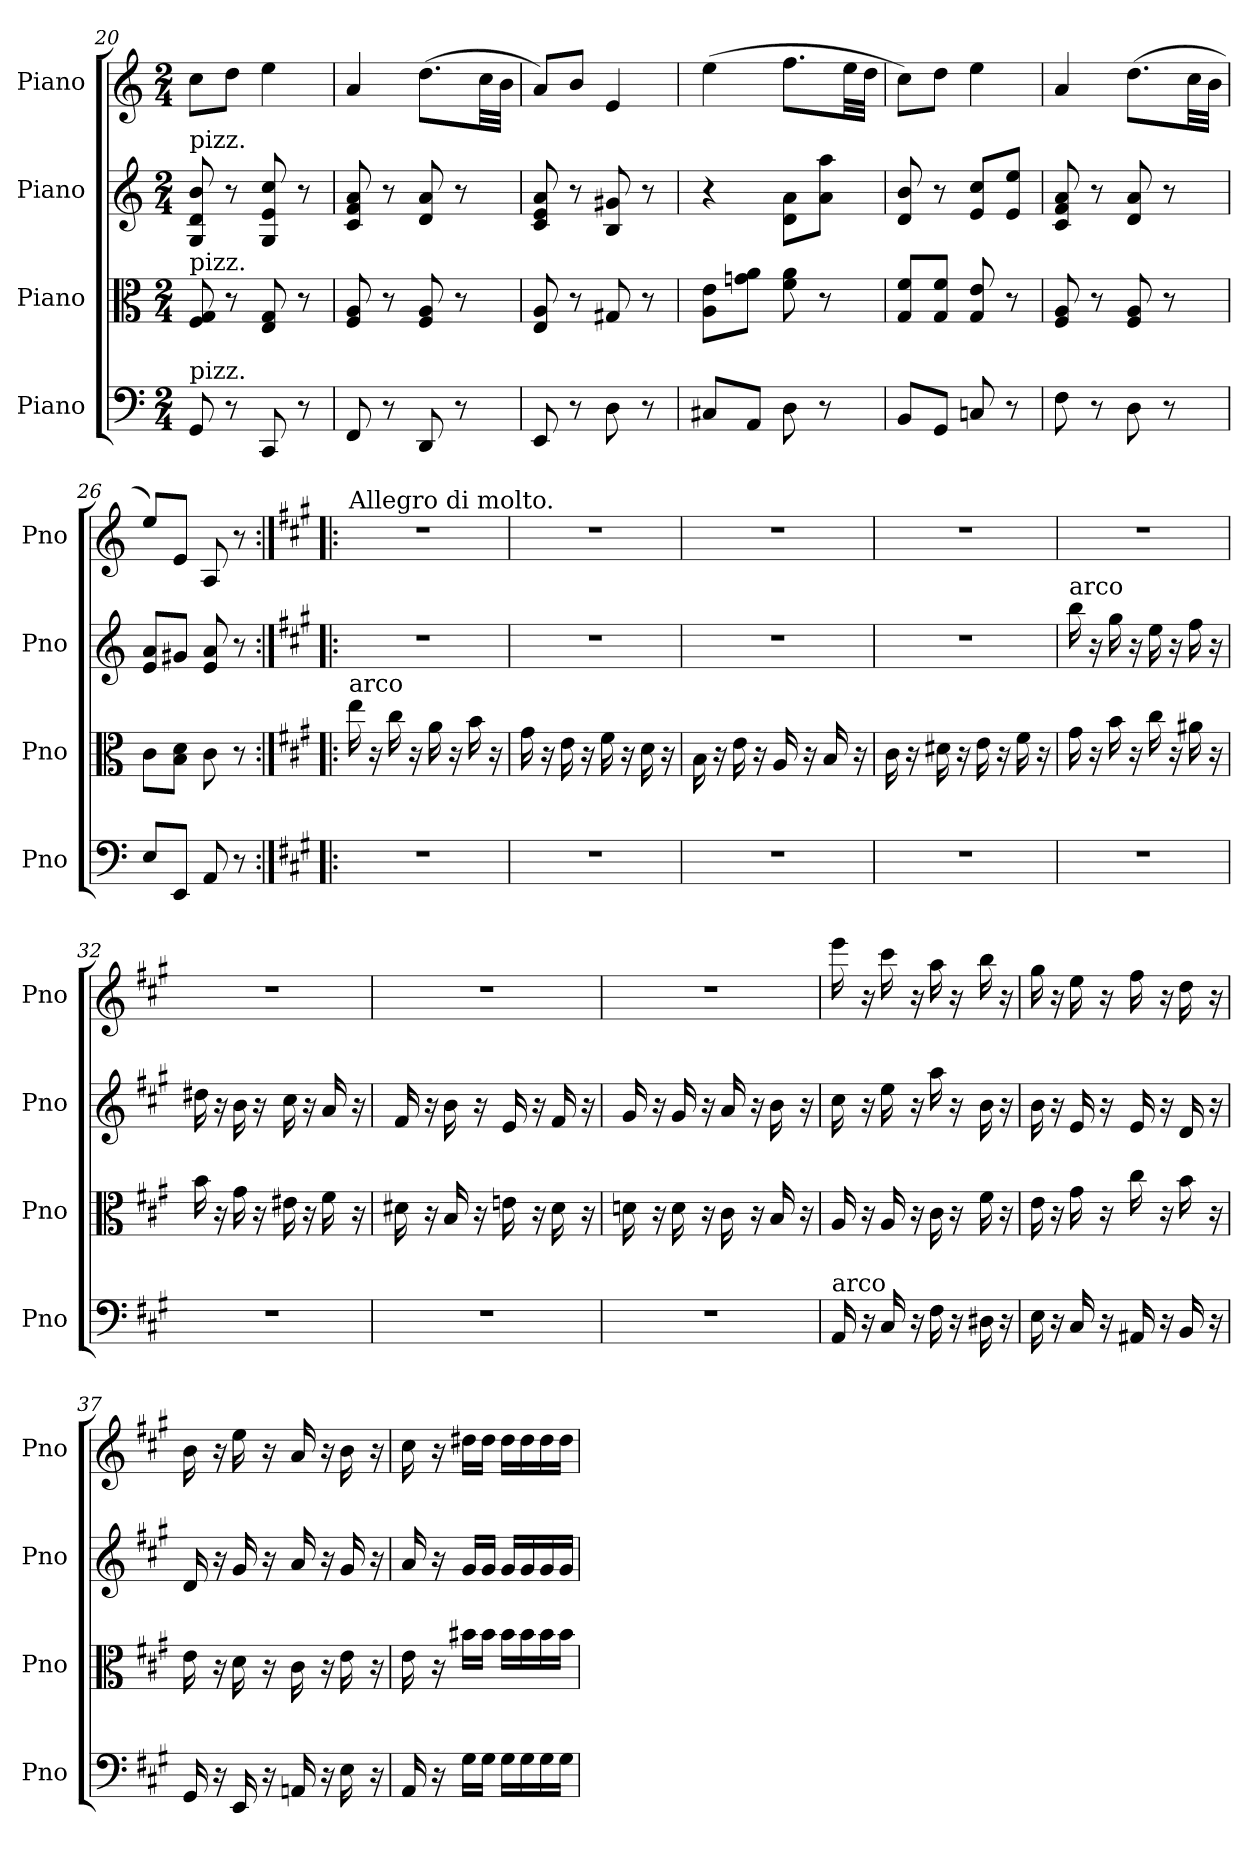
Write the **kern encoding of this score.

**kern	**kern	**kern	**kern
*part4	*part3	*part2	*part1
*staff4	*staff3	*staff2	*staff1
*I"Piano	*I"Piano	*I"Piano	*I"Piano
*I'Pno	*I'Pno	*I'Pno	*I'Pno
*clefF4	*clefC3	*clefG2	*clefG2
*k[]	*k[]	*k[]	*k[]
*M2/4	*M2/4	*M2/4	*M2/4
=20	=20	=20	=20
!	!	!LO:TX:a:t=pizz.	!
!	!LO:TX:a:t=pizz.	!	!
!LO:TX:a:t=pizz.	!	!	!
8GG/	8F/ 8G/	8G/ 8d/ 8b/	8cc\L
8r	8r	8r	8dd\J
8CC/	8E/ 8G/	8G/ 8e/ 8cc/	4ee\
8r	8r	8r	.
=21	=21	=21	=21
8FF/	8F/ 8A/	8c/ 8f/ 8a/	4a/
8r	8r	8r	.
8DD/	8F/ 8A/	8d/ 8a/	(8.dd\L
8r	8r	8r	.
.	.	.	32cc\LL
.	.	.	32b\JJJ
!!LO:LB:g=z
=22	=22	=22	=22
8EE/	8E/ 8A/	8c/ 8e/ 8a/	8a/L)
8r	8r	8r	8b/J
8D\	8G#X/	8B/ 8g#X/	4e/
8r	8r	8r	.
=23	=23	=23	=23
8C#X/L	8A\ 8e\L	4r	(4ee\
8AA/J	8gn\ 8a\J	.	.
8D\	8f\ 8a\	8d\ 8a\L	8.ff\L
8r	8r	8a\ 8aa\J	.
.	.	.	32ee\LL
.	.	.	32dd\JJJ
=24	=24	=24	=24
8BB/L	8G/ 8f/L	8d/ 8b/	8cc\L)
8GG/J	8G/ 8f/J	8r	8dd\J
8Cn/	8G/ 8e/	8e/ 8cc/L	4ee\
8r	8r	8e/ 8ee/J	.
=25	=25	=25	=25
8F\	8F/ 8A/	8c/ 8f/ 8a/	4a/
8r	8r	8r	.
8D\	8F/ 8A/	8d/ 8a/	(8.dd\L
8r	8r	8r	.
.	.	.	32cc\LL
.	.	.	32b\JJJ
=26	=26	=26	=26
8E/L	8c\L	8e/ 8a/L	8ee/L)
8EE/J	8B\ 8d\J	8g#X/J	8e/J
8AA/	8c\	8e/ 8a/	8A/
8r	8r	8r	8r
=27:|!|:	=27:|!|:	=27:|!|:	=27:|!|:
*k[f#c#g#]	*k[f#c#g#]	*k[f#c#g#]	*k[f#c#g#]
!	!	!	!LO:TX:a:t=Allegro di molto.
!	!LO:TX:a:t=arco	!	!
2r	16ee\	2r	2r
.	16r	.	.
.	16cc#\	.	.
.	16r	.	.
.	16a\	.	.
.	16r	.	.
.	16b\	.	.
.	16r	.	.
=28	=28	=28	=28
2r	16g#\	2r	2r
.	16r	.	.
.	16e\	.	.
.	16r	.	.
.	16f#\	.	.
.	16r	.	.
.	16d\	.	.
.	16r	.	.
=29	=29	=29	=29
2r	16B\	2r	2r
.	16r	.	.
.	16e\	.	.
.	16r	.	.
.	16A/	.	.
.	16r	.	.
.	16B/	.	.
.	16r	.	.
=30	=30	=30	=30
2r	16c#\	2r	2r
.	16r	.	.
.	16d#X\	.	.
.	16r	.	.
.	16e\	.	.
.	16r	.	.
.	16f#\	.	.
.	16r	.	.
!!LO:LB:g=z
=31	=31	=31	=31
!	!	!LO:TX:a:t=arco	!
2r	16g#\	16bb\	2r
.	16r	16r	.
.	16b\	16gg#\	.
.	16r	16r	.
.	16cc#\	16ee\	.
.	16r	16r	.
.	16a#X\	16ff#\	.
.	16r	16r	.
=32	=32	=32	=32
2r	16b\	16dd#X\	2r
.	16r	16r	.
.	16g#\	16b\	.
.	16r	16r	.
.	16e#X\	16cc#\	.
.	16r	16r	.
.	16f#\	16a/	.
.	16r	16r	.
=33	=33	=33	=33
2r	16d#X\	16f#/	2r
.	16r	16r	.
.	16B/	16b\	.
.	16r	16r	.
.	16en\	16e/	.
.	16r	16r	.
.	16d#\	16f#/	.
.	16r	16r	.
=34	=34	=34	=34
2r	16dn\	16g#/	2r
.	16r	16r	.
.	16d\	16g#/	.
.	16r	16r	.
.	16c#\	16a/	.
.	16r	16r	.
.	16B/	16b\	.
.	16r	16r	.
=35	=35	=35	=35
!LO:TX:a:t=arco	!	!	!
16AA/	16A/	16cc#\	16eee\
16r	16r	16r	16r
16C#/	16A/	16ee\	16ccc#\
16r	16r	16r	16r
16F#\	16c#\	16aa\	16aa\
16r	16r	16r	16r
16D#X\	16f#\	16b\	16bb\
16r	16r	16r	16r
=36	=36	=36	=36
16E\	16e\	16b\	16gg#\
16r	16r	16r	16r
16C#/	16g#\	16e/	16ee\
16r	16r	16r	16r
16AA#X/	16cc#\	16e/	16ff#\
16r	16r	16r	16r
16BB/	16b\	16d/	16dd\
16r	16r	16r	16r
=37	=37	=37	=37
16GG#/	16e\	16d/	16b\
16r	16r	16r	16r
16EE/	16d\	16g#/	16ee\
16r	16r	16r	16r
16AAn/	16c#\	16a/	16a/
16r	16r	16r	16r
16E\	16e\	16g#/	16b\
16r	16r	16r	16r
=38	=38	=38	=38
16AA/	16e\	16a/	16cc#\
16r	16r	16r	16r
16G#\LL	16b#X\LL	16g#/LL	16dd#X\LL
16G#\JJ	16b#\JJ	16g#/JJ	16dd#\JJ
16G#\LL	16b#\LL	16g#/LL	16dd#\LL
16G#\	16b#\	16g#/	16dd#\
16G#\	16b#\	16g#/	16dd#\
16G#\JJ	16b#\JJ	16g#/JJ	16dd#\JJ
=	=	=	=
*-	*-	*-	*-
